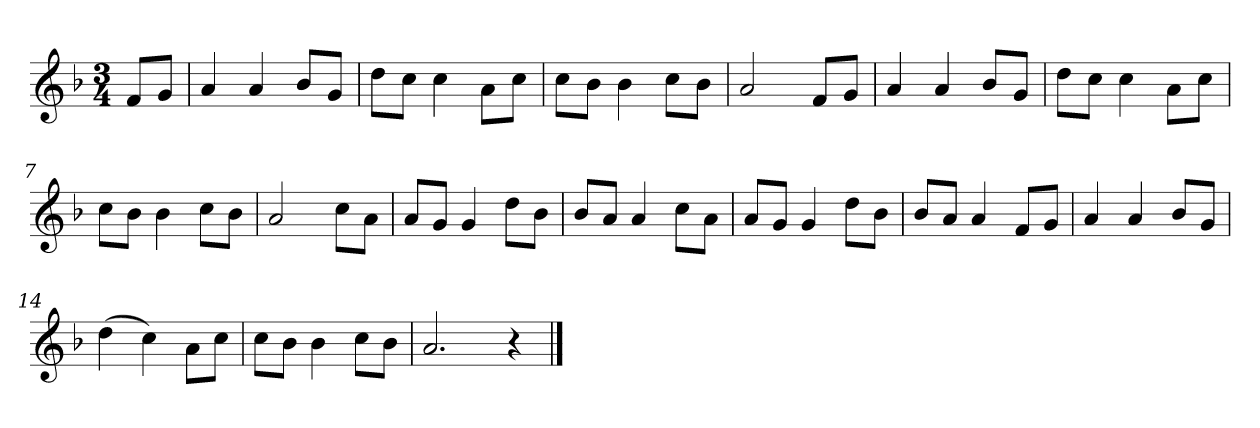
**kern
*part1
*staff1
*clefG2
*k[b-]
*M3/4
=
8f/L
8g/J
=1
4a
4a
8b-/L
8g/J
=2
8dd\L
8cc\J
4cc
8a\L
8cc\J
=3
8cc\L
8b-\J
4b-
8cc\L
8b-\J
=4
2a
8f/L
8g/J
=5
4a
4a
8b-/L
8g/J
=6
8dd\L
8cc\J
4cc
8a\L
8cc\J
=7
8cc\L
8b-\J
4b-
8cc\L
8b-\J
=8
2a
8cc\L
8a\J
=9
8a/L
8g/J
4g
8dd\L
8b-\J
=10
8b-/L
8a/J
4a
8cc\L
8a\J
=11
8a/L
8g/J
4g
8dd\L
8b-\J
=12
8b-/L
8a/J
4a
8f/L
8g/J
=13
4a
4a
8b-/L
8g/J
=14
(4dd
4cc)
8a\L
8cc\J
=15
8cc\L
8b-\J
4b-
8cc\L
8b-\J
=16
2.a
4r
==
*-
